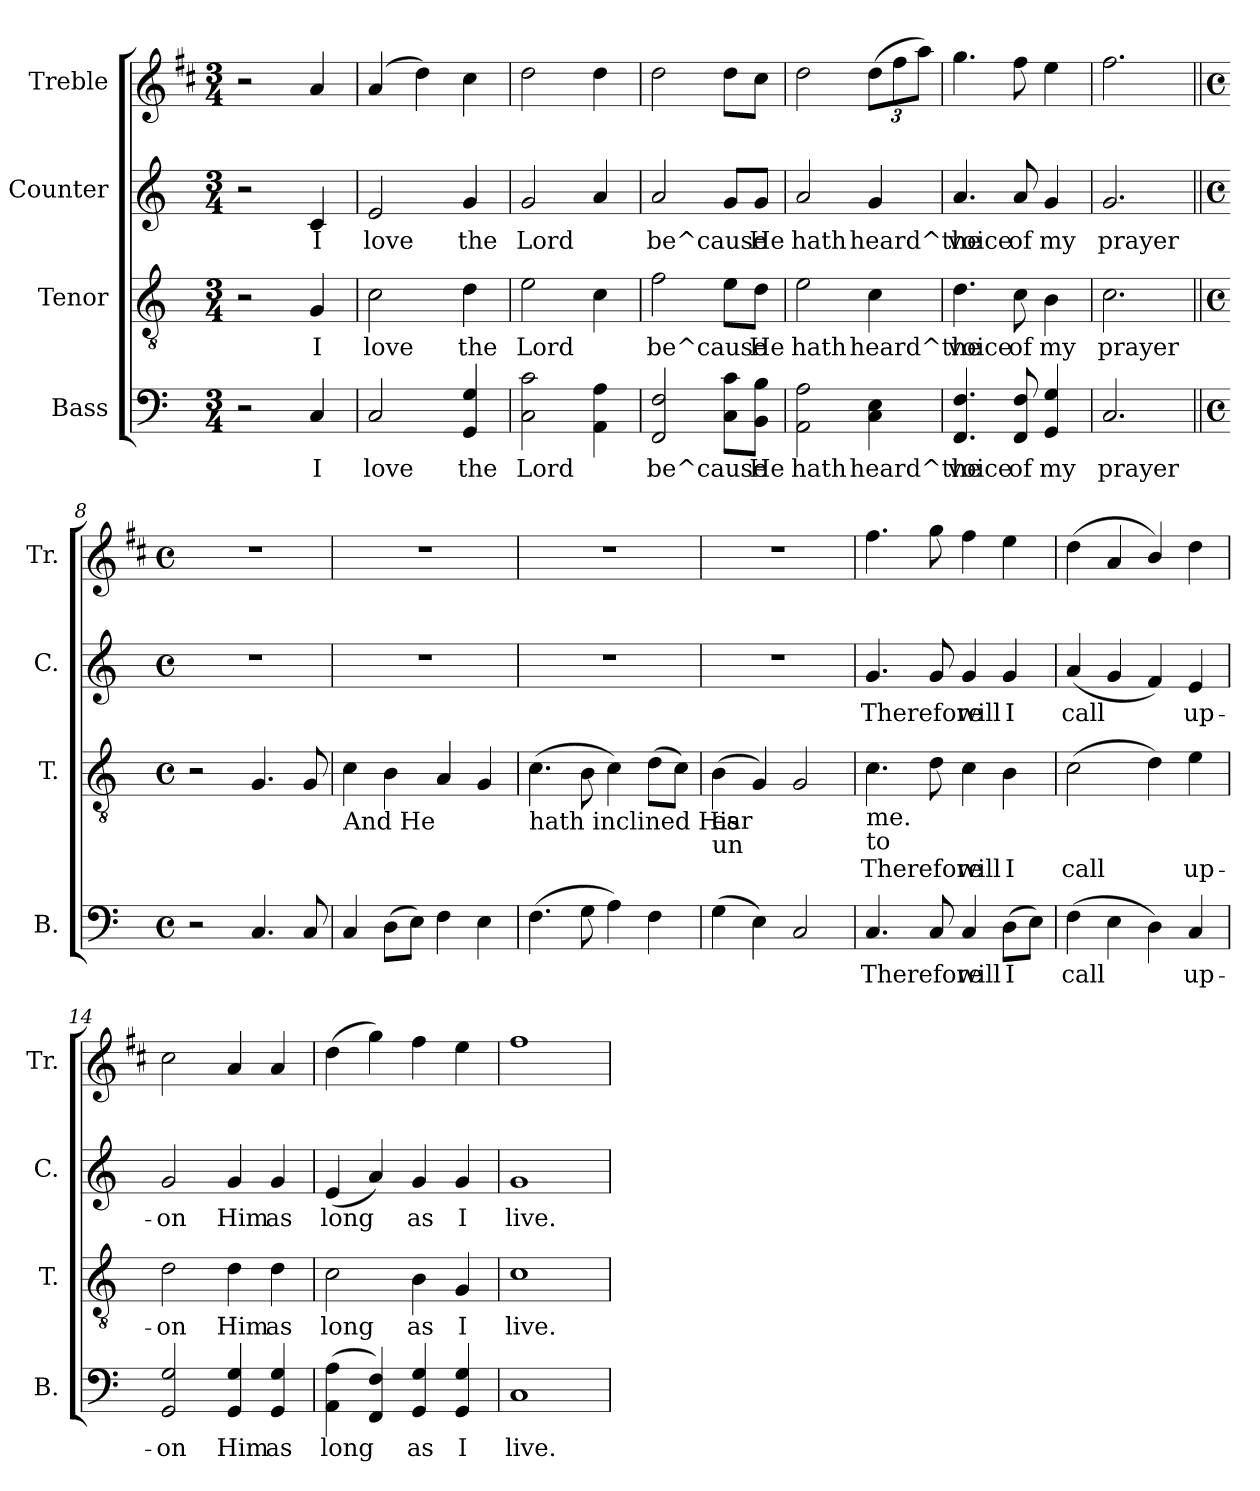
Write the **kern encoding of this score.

**kern	**text	**kern	**text	**kern	**text	**kern
*part4	*part4	*part3	*part3	*part2	*part2	*part1
*staff4	*staff4	*staff3	*staff3	*staff2	*staff2	*staff1
*I"Bass	*	*I"Tenor	*	*I"Counter	*	*I"Treble
*I'B.	*	*I'T.	*	*I'C.	*	*I'Tr.
!!LO:PB:g=z
*stria5	*	*stria5	*	*stria5	*	*stria5
*clefF4	*	*clefGv2	*	*clefG2	*	*clefG2
*	*	*	*	*	*	*ITrd1c2
*k[]	*	*k[]	*	*k[]	*	*k[]
*C:	*	*C:	*	*C:	*	*C:
*M3/4	*	*M3/4	*	*M3/4	*	*M3/4
=1	=1	=1	=1	=1	=1	=1
2r	.	2r	.	2r	.	2r
!	!LO:LY:a	!	!LO:LY:a	!	!LO:LY:b	!
4C/	I	4G/	I	4c/	I	4g/
=2	=2	=2	=2	=2	=2	=2
!	!LO:LY:a	!	!LO:LY:a	!	!LO:LY:b	!
2C/	love	2c\	love	2e/	love	(>4g/
.	.	.	.	.	.	4cc\)
!	!LO:LY:a	!	!LO:LY:a	!	!LO:LY:b	!
4G/ 4GG/	the	4d\	the	4g/	the	4b\
=3	=3	=3	=3	=3	=3	=3
!	!LO:LY:a	!	!LO:LY:a	!	!LO:LY:b	!
2c\ 2C\	Lord	2e\	Lord	2g/	Lord	2cc\
!	!LO:LY:a	!	!LO:LY:a	!	!LO:LY:b	!
4A\ 4AA\	.	4c\	.	4a/	.	4cc\
=4	=4	=4	=4	=4	=4	=4
!	!LO:LY:a	!	!LO:LY:a	!	!LO:LY:b	!
2F/ 2FF/	be^cause-	2f\	be^cause-	2a/	be^cause-	2cc\
!	!LO:LY:a	!	!LO:LY:a	!	!LO:LY:b	!
8c\ 8C\L	--	8e\L	--	8g/L	--	8cc\L
!	!LO:LY:a	!	!LO:LY:a	!	!LO:LY:b	!
8B\ 8BB\J	-He	8d\J	-He	8g/J	-He	8b\J
=5	=5	=5	=5	=5	=5	=5
!	!LO:LY:a	!	!LO:LY:a	!	!LO:LY:b	!
2A\ 2AA\	hath	2e\	hath	2a/	hath	2cc>\
!	!LO:LY:a	!	!LO:LY:a	!	!LO:LY:b	!
*	*	*	*	*	*	*Xbrackettup
4E\ 4C\	heard^the	4c\	heard^the	4g/	heard^the	(>12cc\L
.	.	.	.	.	.	12ee\
.	.	.	.	.	.	12gg\J)
=6	=6	=6	=6	=6	=6	=6
!	!LO:LY:a	!	!LO:LY:a	!	!LO:LY:b	!
4.F/ 4.FF/	voice	4.d\	voice	4.a/	voice	4.ff\
!	!LO:LY:a	!	!LO:LY:a	!	!LO:LY:b	!
8F/ 8FF/	of	8c\	of	8a/	of	8ee\
!	!LO:LY:a	!	!LO:LY:a	!	!LO:LY:b	!
4G/ 4GG/	my	4B\	my	4g/	my	4dd\
=7	=7	=7	=7	=7	=7	=7
!	!LO:LY:a	!	!LO:LY:a	!	!LO:LY:b	!
2.C/	prayer	2.c\	prayer	2.g/	prayer	2.ee\
=8||	=8||	=8||	=8||	=8||	=8||	=8||
*M4/4	*	*M4/4	*	*M4/4	*	*M4/4
*met(c)	*	*met(c)	*	*met(c)	*	*met(c)
2r	.	2r	.	1r	.	1r
!	!LO:LY:a	!	!LO:LY:a	!	!	!
4.C/	.	4.G/	.	.	.	.
!	!LO:LY:a	!	!LO:LY:a	!	!	!
8C/	.	8G/	.	.	.	.
=9	=9	=9	=9	=9	=9	=9
!	!	!LO:TX:b:t=And He	!	!	!	!
!	!LO:LY:a	!	!LO:LY:a	!	!	!
4C/	.	4c\	.	1r	.	1r
!	!LO:LY:a	!	!LO:LY:a	!	!	!
(>8D\L	.	4B\	.	.	.	.
!	!LO:LY:a	!	!	!	!	!
8E\J)	.	.	.	.	.	.
!	!LO:LY:a	!	!LO:LY:a	!	!	!
4F\	.	4A/	.	.	.	.
!	!LO:LY:a	!	!LO:LY:a	!	!	!
4E\	.	4G/	.	.	.	.
=10	=10	=10	=10	=10	=10	=10
!	!	!LO:TX:b:t=hath inclined His	!	!	!	!
!	!LO:LY:a	!	!LO:LY:a	!	!	!
(>4.F\	.	(>4.c\	.	1r	.	1r
!	!LO:LY:a	!	!LO:LY:a	!	!	!
8G\	.	8B\	.	.	.	.
!	!LO:LY:a	!	!LO:LY:a	!	!	!
4A\)	.	4c\)	.	.	.	.
!	!LO:LY:a	!	!LO:LY:a	!	!	!
4F\	.	(>8d\L	.	.	.	.
!	!	!	!LO:LY:a	!	!	!
.	.	8c\J)	.	.	.	.
=11	=11	=11	=11	=11	=11	=11
!	!	!LO:TX:b:t=ear	!	!	!	!
!	!	!LO:TX:b:t=un	!	!	!	!
!	!LO:LY:a	!	!LO:LY:a	!	!	!
(>4G\	.	(>4B\	.	1r	.	1r
!	!LO:LY:a	!	!LO:LY:a	!	!	!
4E\)	.	4G/)	.	.	.	.
!	!LO:LY:a	!	!LO:LY:a	!	!	!
2C/	.	2G/	.	.	.	.
!!LO:LB:g=z
=12	=12	=12	=12	=12	=12	=12
!	!	!LO:TX:b:t=me.	!	!	!	!
!	!	!LO:TX:b:t=to	!	!	!	!
!	!LO:LY:a	!	!LO:LY:a	!	!LO:LY:b	!
4.C/	Therefore	4.c\	Therefore	4.g/	Therefore	4.ee\
!	!LO:LY:a	!	!LO:LY:a	!	!LO:LY:b	!
8C/	.	8d\	.	8g/	.	8ff\
!	!LO:LY:a	!	!LO:LY:a	!	!LO:LY:b	!
4C/	will	4c\	will	4g/	will	4ee\
!	!LO:LY:a	!	!LO:LY:a	!	!LO:LY:b	!
(>8D\L	I	4B\	I	4g/	I	4dd\
!	!LO:LY:a	!	!	!	!	!
8E\J)	.	.	.	.	.	.
=13	=13	=13	=13	=13	=13	=13
!	!LO:LY:a	!	!LO:LY:a	!	!LO:LY:b	!
(>4F\	call	(>2c\	call	(<4a/	call	(>4cc\
!	!LO:LY:a	!	!	!	!LO:LY:b	!
4E\	.	.	.	4g/	.	4g/
!	!LO:LY:a	!	!LO:LY:a	!	!LO:LY:b	!
4D\)	.	4d\)	.	4f/)	.	4a/)
!	!LO:LY:a	!	!LO:LY:a	!	!LO:LY:b	!
4C/	up-	4e\	up-	4e/	up-	4cc\
=14	=14	=14	=14	=14	=14	=14
!	!LO:LY:a	!	!LO:LY:a	!	!LO:LY:b	!
2GG/ 2G/	-on	2d\	-on	2g/	-on	2b\
!	!LO:LY:a	!	!LO:LY:a	!	!LO:LY:b	!
4GG/ 4G/	Him	4d\	Him	4g/	Him	4g/
!	!LO:LY:a	!	!LO:LY:a	!	!LO:LY:b	!
4GG/ 4G/	as	4d\	as	4g/	as	4g>/
=15	=15	=15	=15	=15	=15	=15
!	!LO:LY:a	!	!LO:LY:a	!	!LO:LY:b	!
(>4AA\ 4A\	long	2c\	long	(<4e/	long	(>4cc\
!	!LO:LY:a	!	!	!	!LO:LY:b	!
4FF/ 4F/)	.	.	.	4a/)	.	4ff\)
!	!LO:LY:a	!	!LO:LY:a	!	!LO:LY:b	!
4GG/ 4G/	as	4B\	as	4g/	as	4ee\
!	!LO:LY:a	!	!LO:LY:a	!	!LO:LY:b	!
4GG/ 4G/	I	4G/	I	4g/	I	4dd\
=16	=16	=16	=16	=16	=16	=16
!	!LO:LY:a	!	!LO:LY:a	!	!LO:LY:b	!
1C	live.	1c	live.	1g	live.	1ee
=	=	=	=	=	=	=
*-	*-	*-	*-	*-	*-	*-
